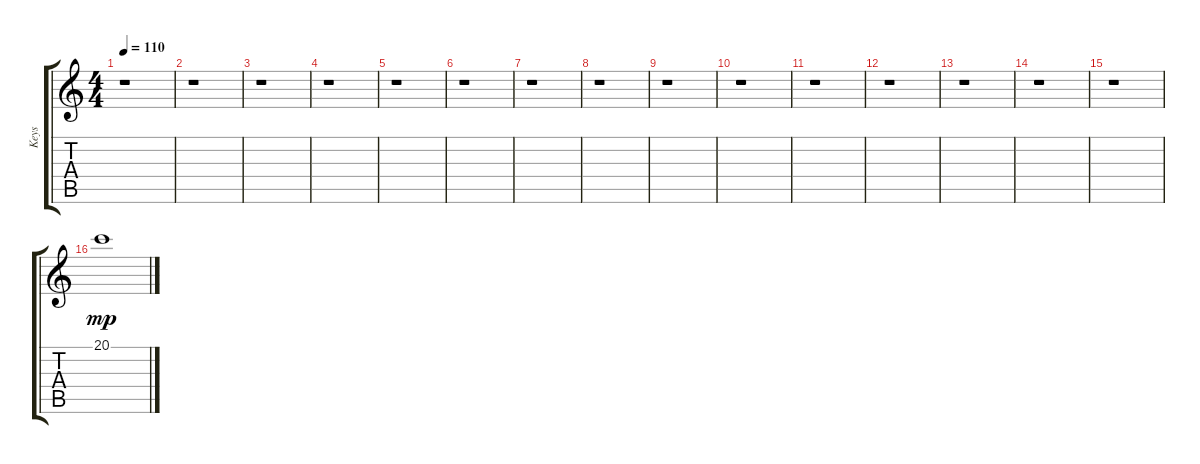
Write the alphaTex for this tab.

\track ("Keys" "Keys") {instrument lead2sawtooth}
\staff {score tabs}
\tuning (E4 B3 G3 D3 A2 E2) {hide}
\ts (4 4)
\tempo 110
\clef g2
\ks c
r.1{dy f} |
r.1 |
r.1 |
r.1 |
r.1 |
r.1 |
r.1 |
r.1 |
r.1 |
r.1 |
r.1 |
r.1 |
r.1 |
r.1 |
r.1 |
20.1.1{dy mp}
